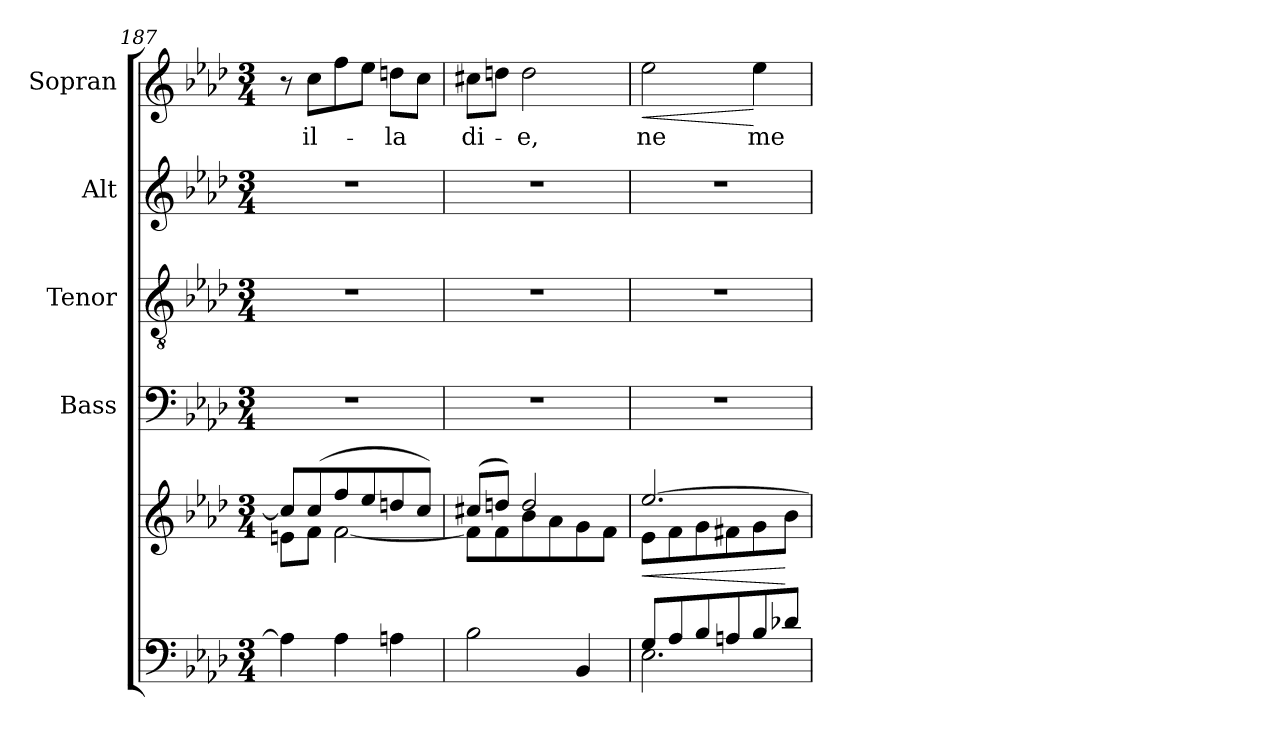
**kern	**kern	**dynam	**kern	**kern	**kern	**kern	**text	**dynam
*part5	*part5	*part5	*part4	*part3	*part2	*part1	*part1	*part1
*staff6	*staff5	*staff5/6	*staff4	*staff3	*staff2	*staff1	*staff1	*staff1
*	*	*	*I"Bass	*I"Tenor	*I"Alt	*I"Sopran	*	*
*	*	*	*I'B.	*I'T.	*I'A.	*I'S.	*	*
*clefF4	*clefG2	*	*clefF4	*clefGv2	*clefG2	*clefG2	*	*
*k[b-e-a-d-]	*k[b-e-a-d-]	*	*k[b-e-a-d-]	*k[b-e-a-d-]	*k[b-e-a-d-]	*k[b-e-a-d-]	*	*
*A-:	*A-:	*	*A-:	*A-:	*A-:	*A-:	*	*
*M3/4	*M3/4	*	*M3/4	*M3/4	*M3/4	*M3/4	*	*
=187	=187	=187	=187	=187	=187	=187	=187	=187
*	*^	*	*	*	*	*	*	*
4A-\]	8cc/L]	8en\L	.	2.r	2.r	2.r	8r	.	.
!	!	!	!	!	!	!	!	!LO:LY:b	!
.	(>8cc/	8f\J	.	.	.	.	8cc\L	il-	.
4A-\	8ff/	[<2f\	.	.	.	.	8ff\	.	.
.	8ee-/	.	.	.	.	.	8ee-\J	.	.
!	!	!	!	!	!	!	!	!LO:LY:b	!
4An\	8ddn/	.	.	.	.	.	8ddn\L	-la	.
.	8cc/J)	.	.	.	.	.	8cc\J	.	.
=188	=188	=188	=188	=188	=188	=188	=188	=188	=188
!	!	!	!	!	!	!	!	!LO:LY:b	!
2B-\	(>8cc#X/L	8f\L]	.	2.r	2.r	2.r	8cc#X\L	di-	.
.	8ddn/J)	8f\	.	.	.	.	8ddn\J	.	.
!	!	!	!	!	!	!	!	!LO:LY:b	!
.	2dd/	8b-\	.	.	.	.	2dd\	-e,	.
.	.	8a-\	.	.	.	.	.	.	.
4BB-/	.	8g\	.	.	.	.	.	.	.
.	.	8f\J	.	.	.	.	.	.	.
!!LO:LB:g=z
=189	=189	=189	=189	=189	=189	=189	=189	=189	=189
*^	*	*	*	*	*	*	*	*	*
!	!	!	!	!LO:HP:b	!	!	!	!	!LO:LY:b	!LO:HP:b
8G/L	2.E-\	[>2.ee-/	8e-\L	<	2.r	2.r	2.r	2ee-\	ne	<
8A-/	.	.	8f\	.	.	.	.	.	.	.
8B-/	.	.	8g\	.	.	.	.	.	.	.
8An/	.	.	8f#X\	.	.	.	.	.	.	.
!	!	!	!	!	!	!	!	!	!LO:LY:b	!
8B-/	.	.	8g\	.	.	.	.	4ee-\	me	[
8d-X/J	.	.	8b-\J	[	.	.	.	.	.	.
*v	*v	*	*	*	*	*	*	*	*	*
*	*v	*v	*	*	*	*	*	*	*
=	=	=	=	=	=	=	=	=
*-	*-	*-	*-	*-	*-	*-	*-	*-
